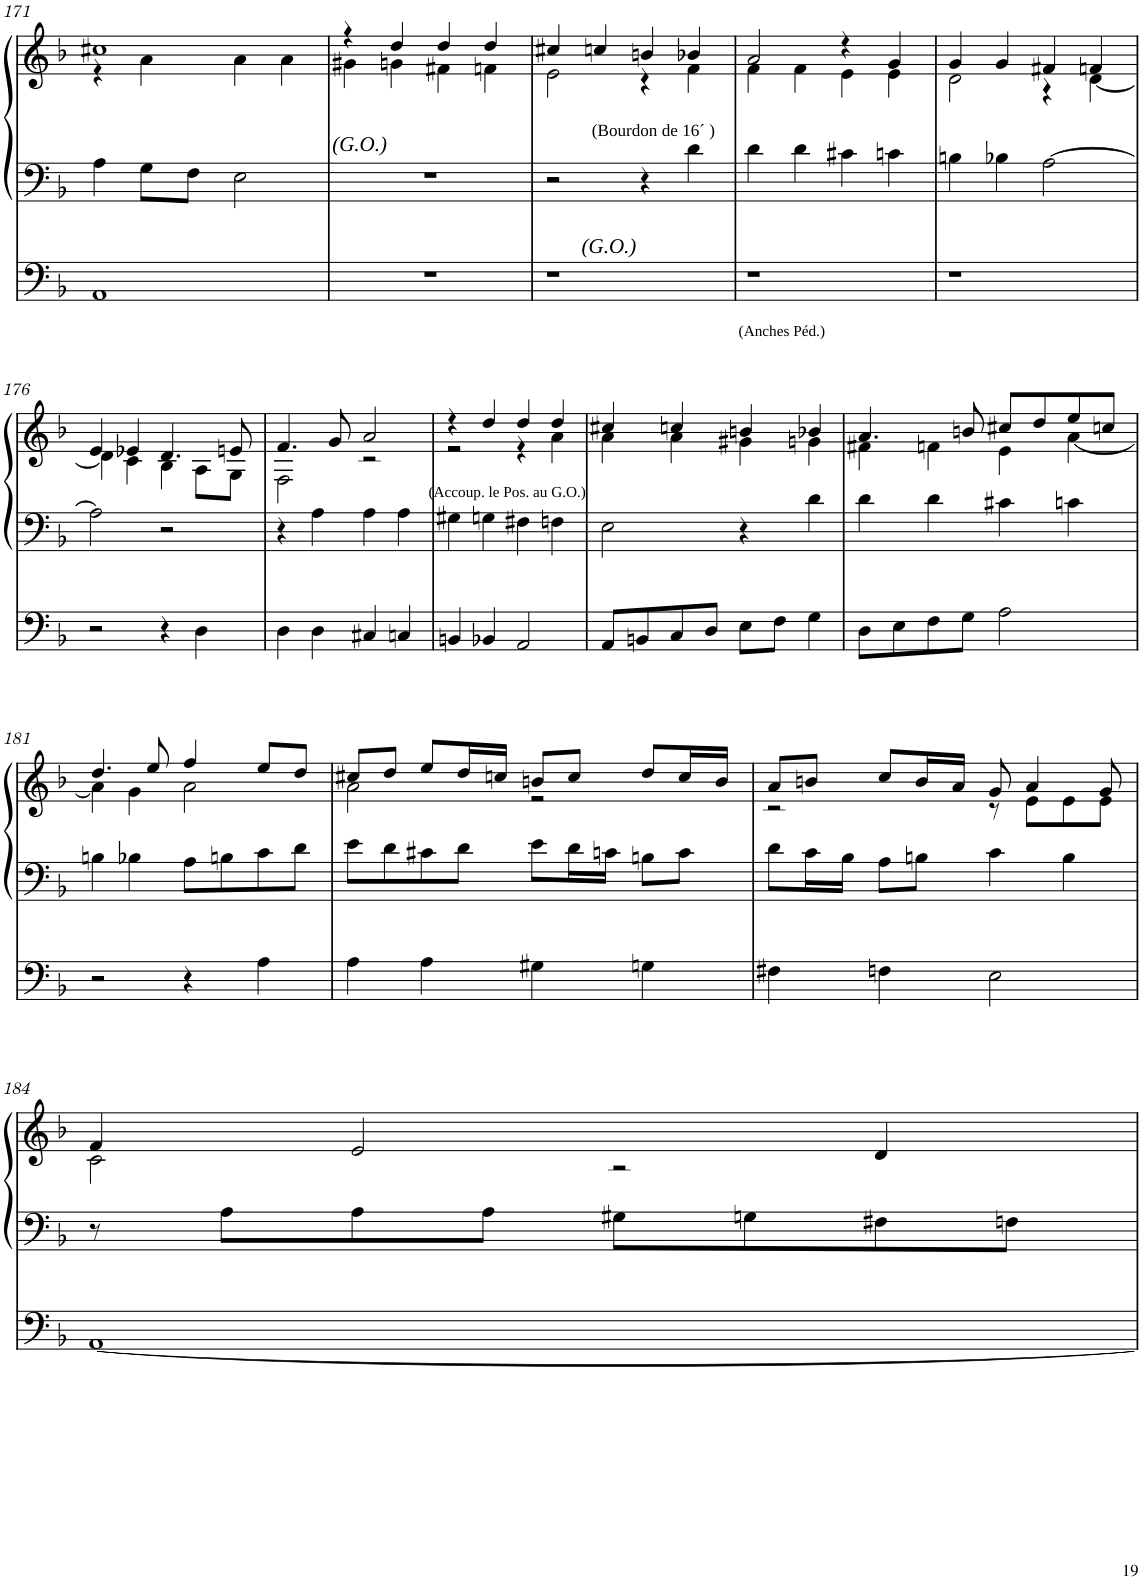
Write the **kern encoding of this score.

**kern	**kern	**kern
*part2	*part1	*part1
*staff3	*staff2	*staff1
*I"Pedal	*I"linke Hand	*
!!LO:PB:g=z
*clefF4	*clefF4	*clefG2
*k[b-]	*k[b-]	*k[b-]
*M4/4	*M4/4	*M4/4
=171	=171	=171
*	*	*^
1AA	4A\	1cc#X	4r
.	8G\L	.	4a\
.	8F\J	.	.
.	2E\	.	4a\
.	.	.	4a\
=172	=172	=172	=172
!	!	!LO:TX:b:i:t=(G.O.)	!
1r	1r	4r	4g#X\
.	.	4dd/	4gn\
.	.	4dd/	4f#X\
.	.	4dd/	4fn\
=173	=173	=173	=173
1r	2r	4cc#X/	2e\
.	.	4ccn/	.
.	4r	4bn/	4r
!	!	!LO:TX:b:t=(Bourdon de 16´ )	!
.	4d\	4b-X/	4f\
=174	=174	=174	=174
!LO:TX:b:t=(Anches Péd.)	!	!	!
!LO:TX:a:i:t=(G.O.)	!	!	!
1r	4d\	2a/	4f\
.	4d\	.	4f\
.	4c#X\	4r	4e\
.	4cn\	4g/	4e\
=175	=175	=175	=175
1r	4Bn\	4g/	2d\
.	4B-X\	4g/	.
.	[2A\	4f#X/	4r
.	.	4fn/	[4d\
!!LO:LB:g=z	!!
=176	=176	=176	=176
2r	2A\]	4e/	4d\]
.	.	4e-X/	4c\
4r	2r	4.d/	4B-\
4D\	.	.	8A\L
.	.	8en/	8G\J
=177	=177	=177	=177
4D\	4r	4.f/	2F\
4D\	4A\	.	.
.	.	8g/	.
4C#X/	4A\	2a/	2r
4Cn/	4A\	.	.
=178	=178	=178	=178
4BBn/	4G#X\	4r	2r
!	!LO:TX:a:t=(Accoup. le Pos. au G.O.)	!	!
4BB-X/	4Gn\	4dd/	.
2AA/	4F#X\	4dd/	4r
.	4Fn\	4dd/	4a\
=179	=179	=179	=179
8AA/L	2E\	4cc#X/	4a\
8BBn/	.	.	.
8C/	.	4ccn/	4a\
8D/J	.	.	.
8E\L	4r	4bn/	4g#X\
8F\J	.	.	.
4G\	4d\	4b-X/	4gn\
=180	=180	=180	=180
8D\L	4d\	4.a/	4f#X\
8E\	.	.	.
8F\	4d\	.	4fn\
8G\J	.	8bn/	.
2A\	4c#X\	8cc#X/L	4e\
.	.	8dd/	.
.	4cn\	8ee/	[4a\
.	.	8ccn/J	.
!!LO:LB:g=z	!!
=181	=181	=181	=181
2r	4Bn\	4.dd/	4a\]
.	4B-X\	.	4g\
.	.	8ee/	.
4r	8A\L	4ff/	2a\
.	8Bn\	.	.
4A\	8c\	8ee/L	.
.	8d\J	8dd/J	.
=182	=182	=182	=182
4A\	8e\L	8cc#X/L	2a\
.	8d\	8dd/J	.
4A\	8c#X\	8ee/L	.
.	8d\J	16dd/L	.
.	.	16ccn/JJ	.
4G#X\	8e\L	8bn/L	2r
.	16d\L	8cc/J	.
.	16cn\JJ	.	.
4Gn\	8Bn\L	8dd/L	.
.	8c\J	16cc/L	.
.	.	16b/JJ	.
=183	=183	=183	=183
4F#X\	8d\L	8a/L	2r
.	16c\L	8bn/J	.
.	16B-\JJ	.	.
4Fn\	8A\L	8cc/L	.
.	8Bn\J	16b/L	.
.	.	16a/JJ	.
2E\	4c\	8g/	8r
.	.	4a/	8e\L
.	4B\	.	8e\
.	.	8g/	8e\J
!!LO:LB:g=z	!!
=184	=184	=184	=184
[1AA	8r	4f/	2c\
.	8A\L	.	.
.	8A\	2e/	.
.	8A\J	.	.
.	8G#X\L	.	2r
.	8Gn\	.	.
.	8F#X\	4d/	.
.	8Fn\J	.	.
*	*	*v	*v
=	=	=
*-	*-	*-
